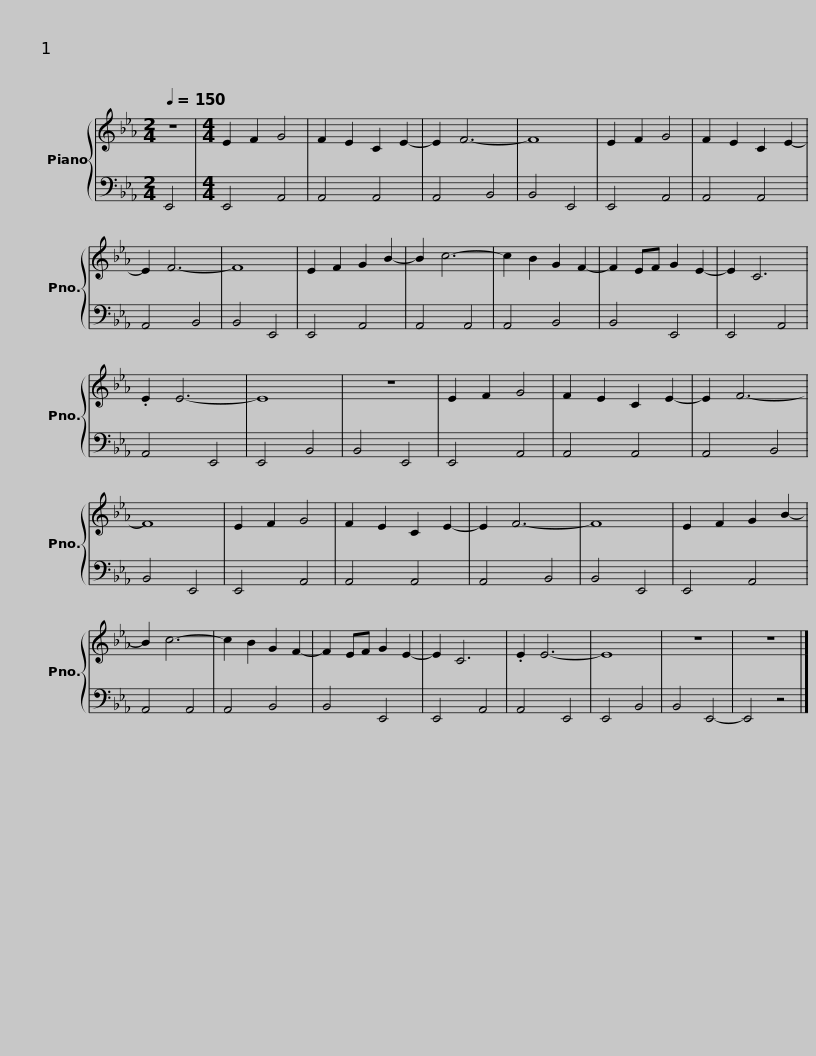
X:1
%%score { 1 | 2 }
L:1/8
Q:1/4=150
M:2/4
I:linebreak $
K:Eb
V:1 treble
V:2 bass
V:1
 z4 |[M:4/4] E2 F2 G4 | F2 E2 C2 E2- | E2 F6- | F8 | %5
 E2 F2 G4 | F2 E2 C2 E2- | E2 F6- | F8 | E2 F2 G2 B2- |$ %10
 B2 c6- | c2 B2 G2 F2- | F2 EF G2 E2- | E2 C6 | .E2 E6- | %15
 E8 | z8 | E2 F2 G4 | F2 E2 C2 E2- |$ E2 F6- | %20
 F8 | E2 F2 G4 | F2 E2 C2 E2- | E2 F6- | F8 | %25
 E2 F2 G2 B2- | B2 c6- | c2 B2 G2 F2- | F2 EF G2 E2- |$ E2 C6 | %30
 .E2 E6- | E8 | z8 | z8 |] %34
V:2
 E,,4 |[M:4/4] E,,4 A,,4 | A,,4 A,,4 | A,,4 B,,4 | B,,4 E,,4 | %5
 E,,4 A,,4 | A,,4 A,,4 | A,,4 B,,4 | B,,4 E,,4 | E,,4 A,,4 |$ %10
 A,,4 A,,4 | A,,4 B,,4 | B,,4 E,,4 | E,,4 A,,4 | A,,4 E,,4 | %15
 E,,4 B,,4 | B,,4 E,,4 | E,,4 A,,4 | A,,4 A,,4 |$ A,,4 B,,4 | %20
 B,,4 E,,4 | E,,4 A,,4 | A,,4 A,,4 | A,,4 B,,4 | B,,4 E,,4 | %25
 E,,4 A,,4 | A,,4 A,,4 | A,,4 B,,4 | B,,4 E,,4 |$ E,,4 A,,4 | %30
 A,,4 E,,4 | E,,4 B,,4 | B,,4 E,,4- | E,,4 z4 |] %34
